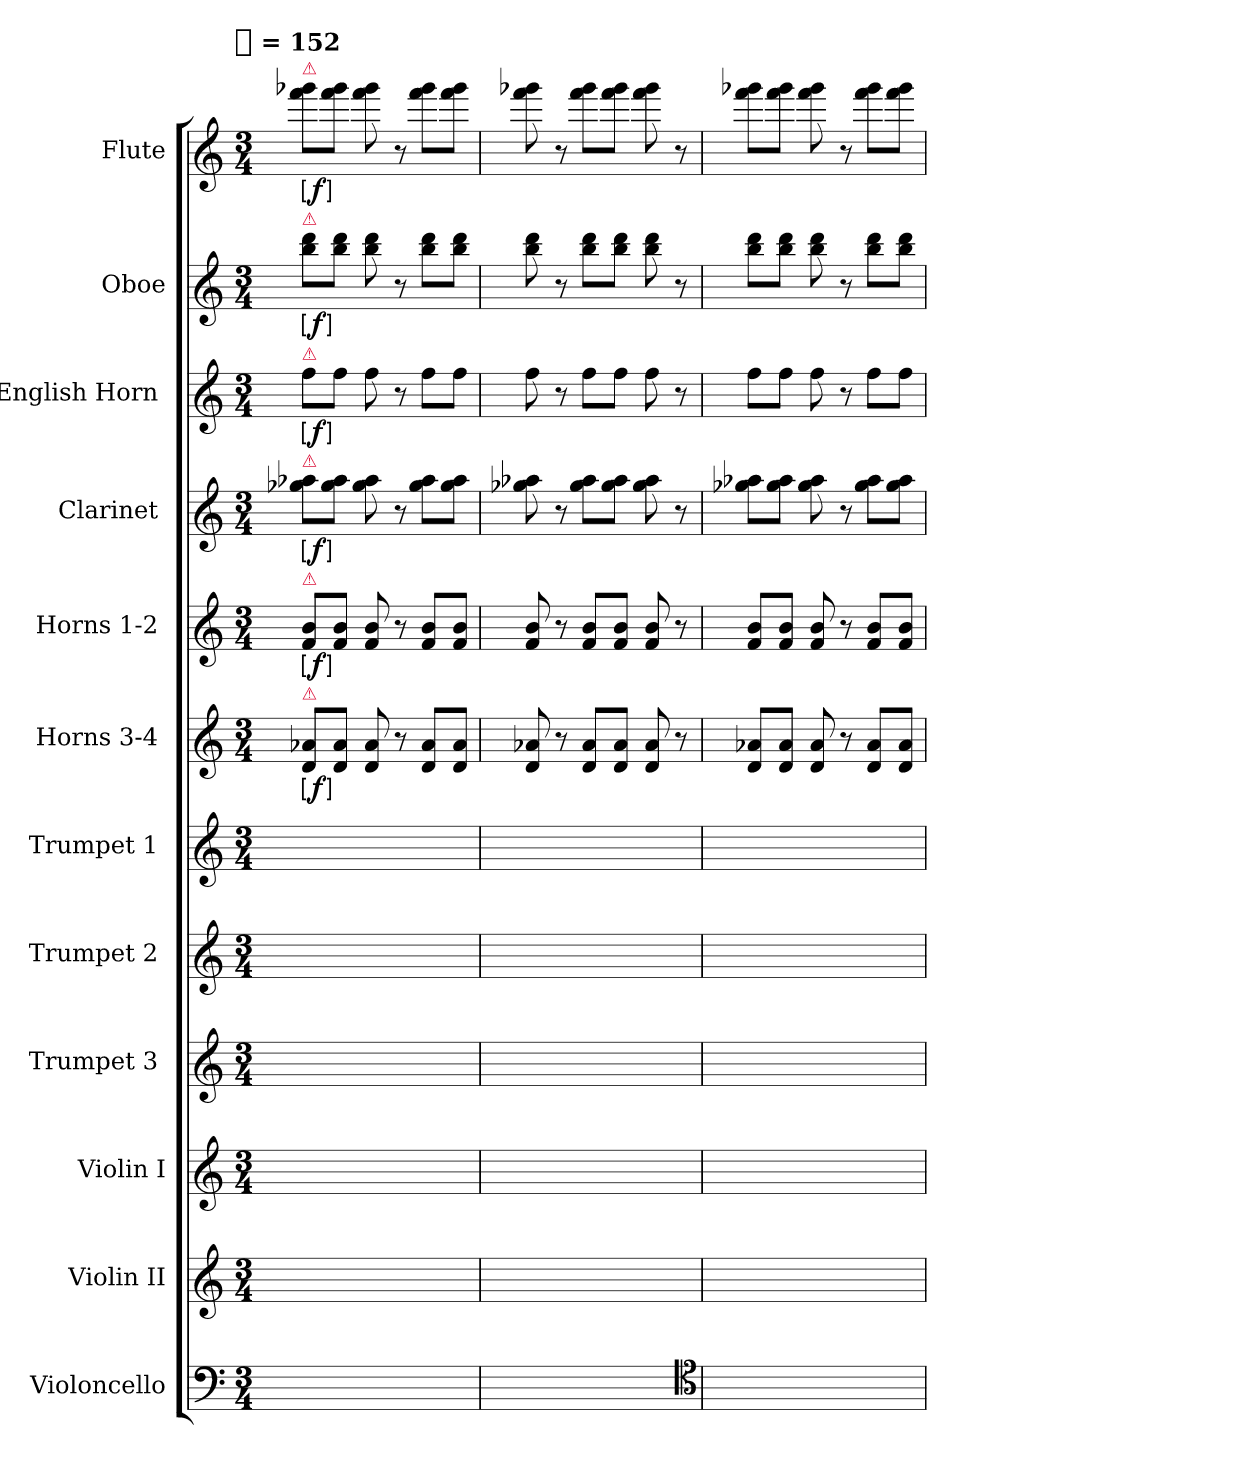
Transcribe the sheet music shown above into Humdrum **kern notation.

**kern	**kern	**kern	**kern	**kern	**kern	**kern	**dynam	**kern	**dynam	**kern	**dynam	**kern	**dynam	**kern	**dynam	**kern	**dynam
*part12	*part11	*part10	*part9	*part8	*part7	*part6	*part6	*part5	*part5	*part4	*part4	*part3	*part3	*part2	*part2	*part1	*part1
*staff12	*staff11	*staff10	*staff9	*staff8	*staff7	*staff6	*staff6	*staff5	*staff5	*staff4	*staff4	*staff3	*staff3	*staff2	*staff2	*staff1	*staff1
*I"Violoncello	*I"Violin II	*I"Violin I	*I"Trumpet 3 [C]	*I"Trumpet 2 [C]	*I"Trumpet 1 [C]	*I"Horns 3-4 [C]	*	*I"Horns 1-2 [C]	*	*I"Clarinet [C]	*	*I"English Horn [C]	*	*I"Oboe	*	*I"Flute	*
*I'Vc.	*I'Vln. II	*I'Vln. I	*I'Tpt.	*I'Tpt.	*I'Tpt.	*I'Hn.	*	*I'Hn.	*	*I'Cl.	*	*I'E.H.	*	*I'Ob.	*	*I'Fl.	*
*clefF4	*clefG2	*clefG2	*clefG2	*clefG2	*clefG2	*clefG2	*	*clefG2	*	*clefG2	*	*clefG2	*	*clefG2	*	*clefG2	*
*k[]	*k[]	*k[]	*k[]	*k[]	*k[]	*k[]	*	*k[]	*	*k[]	*	*k[]	*	*k[]	*	*k[]	*
!!LO:TX:omd:t=[quarter] = 152
*M3/4	*M3/4	*M3/4	*M3/4	*M3/4	*M3/4	*M3/4	*	*M3/4	*	*M3/4	*	*M3/4	*	*M3/4	*	*M3/4	*
*MM152	*MM152	*MM152	*MM152	*MM152	*MM152	*MM152	*	*MM152	*	*MM152	*	*MM152	*	*MM152	*	*MM152	*
=1	=1	=1	=1	=1	=1	=1	=1	=1	=1	=1	=1	=1	=1	=1	=1	=1	=1
!	!	!	!	!	!	!	!	!	!	!	!	!	!	!	!	!LO:TX:a:color=crimson:t=⚠	!
!	!	!	!	!	!	!	!	!	!	!	!	!	!	!LO:TX:a:color=crimson:t=⚠	!	!	!
!	!	!	!	!	!	!	!	!	!	!	!	!LO:TX:a:color=crimson:t=⚠	!	!	!	!	!
!	!	!	!	!	!	!	!	!	!	!LO:TX:a:color=crimson:t=⚠	!	!	!	!	!	!	!
!	!	!	!	!	!	!	!	!LO:TX:a:color=crimson:t=⚠	!	!	!	!	!	!	!	!	!
!	!	!	!	!	!	!LO:TX:a:color=crimson:t=⚠	!	!	!	!	!	!	!	!	!	!	!
!	!	!	!	!	!	!	!LO:DY:ed=brack	!	!LO:DY:ed=brack	!	!LO:DY:ed=brack	!	!LO:DY:ed=brack	!	!LO:DY:ed=brack	!	!LO:DY:ed=brack
4%3ryy	2ryy	4%3ryy	8ryy	8ryy	8ryy	8d/ 8a-X/L	f	8f/ 8b/L	f	8gg-X\ 8aa-X\L	f	8ff\L	f	8bb\ 8ddd\L	f	8fff\ 8ggg-X\L	f
.	.	.	8ryy	8ryy	8ryy	8d/ 8a-/J	.	8f/ 8b/J	.	8gg-\ 8aa-\J	.	8ff\J	.	8bb\ 8ddd\J	.	8fff\ 8ggg-\J	.
.	.	.	4ryy	4ryy	4ryy	8d 8a-	.	8f 8b	.	8gg- 8aa-	.	8ff	.	8bb 8ddd	.	8fff 8ggg-	.
.	.	.	.	.	.	8r	.	8r	.	8r	.	8r	.	8r	.	8r	.
.	4ryy	.	8ryy	8ryy	8ryy	8d/ 8a-/L	.	8f/ 8b/L	.	8gg-\ 8aa-\L	.	8ff\L	.	8bb\ 8ddd\L	.	8fff\ 8ggg-\L	.
.	.	.	8ryy	8ryy	8ryy	8d/ 8a-/J	.	8f/ 8b/J	.	8gg-\ 8aa-\J	.	8ff\J	.	8bb\ 8ddd\J	.	8fff\ 8ggg-\J	.
=2	=2	=2	=2	=2	=2	=2	=2	=2	=2	=2	=2	=2	=2	=2	=2	=2	=2
4%3ryy	8ryy	4%3ryy	4ryy	4ryy	4ryy	8d 8a-X	.	8f 8b	.	8gg-X 8aa-X	.	8ff	.	8bb 8ddd	.	8fff 8ggg-X	.
.	8ryy	.	.	.	.	8r	.	8r	.	8r	.	8r	.	8r	.	8r	.
.	4ryy	.	8ryy	8ryy	8ryy	8d/ 8a-/L	.	8f/ 8b/L	.	8gg-\ 8aa-\L	.	8ff\L	.	8bb\ 8ddd\L	.	8fff\ 8ggg-\L	.
.	.	.	8ryy	8ryy	8ryy	8d/ 8a-/J	.	8f/ 8b/J	.	8gg-\ 8aa-\J	.	8ff\J	.	8bb\ 8ddd\J	.	8fff\ 8ggg-\J	.
.	4ryy	.	4ryy	4ryy	4ryy	8d 8a-	.	8f 8b	.	8gg- 8aa-	.	8ff	.	8bb 8ddd	.	8fff 8ggg-	.
.	.	.	.	.	.	8r	.	8r	.	8r	.	8r	.	8r	.	8r	.
*clefC4	*	*	*	*	*	*	*	*	*	*	*	*	*	*	*	*	*
=3	=3	=3	=3	=3	=3	=3	=3	=3	=3	=3	=3	=3	=3	=3	=3	=3	=3
2ryy	4ryy	4%3ryy	8ryy	8ryy	8ryy	8d/ 8a-X/L	.	8f/ 8b/L	.	8gg-X\ 8aa-X\L	.	8ff\L	.	8bb\ 8ddd\L	.	8fff\ 8ggg-X\L	.
.	.	.	8ryy	8ryy	8ryy	8d/ 8a-/J	.	8f/ 8b/J	.	8gg-\ 8aa-\J	.	8ff\J	.	8bb\ 8ddd\J	.	8fff\ 8ggg-\J	.
.	2ryy	.	4ryy	4ryy	4ryy	8d 8a-	.	8f 8b	.	8gg- 8aa-	.	8ff	.	8bb 8ddd	.	8fff 8ggg-	.
.	.	.	.	.	.	8r	.	8r	.	8r	.	8r	.	8r	.	8r	.
4ryy	.	.	8ryy	8ryy	8ryy	8d/ 8a-/L	.	8f/ 8b/L	.	8gg-\ 8aa-\L	.	8ff\L	.	8bb\ 8ddd\L	.	8fff\ 8ggg-\L	.
.	.	.	8ryy	8ryy	8ryy	8d/ 8a-/J	.	8f/ 8b/J	.	8gg-\ 8aa-\J	.	8ff\J	.	8bb\ 8ddd\J	.	8fff\ 8ggg-\J	.
=	=	=	=	=	=	=	=	=	=	=	=	=	=	=	=	=	=
*-	*-	*-	*-	*-	*-	*-	*-	*-	*-	*-	*-	*-	*-	*-	*-	*-	*-
